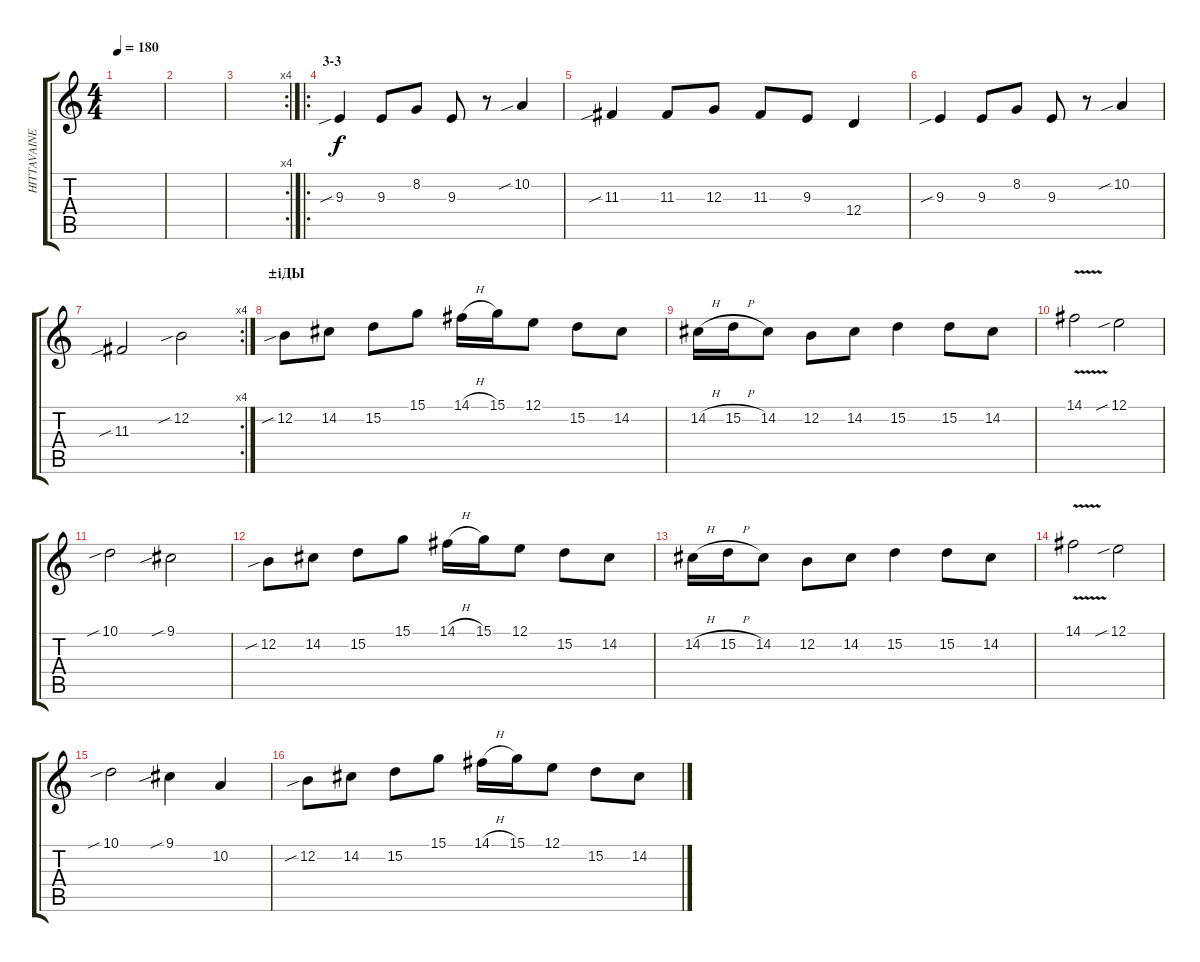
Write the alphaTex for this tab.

\track ("HITTAVAINEN" "HITTAVAINE") {instrument violin}
\staff {score tabs}
\tuning (E4 B3 G3 D3 A2 E2) {hide}
\ts (4 4)
\tempo 180
\clef g2
\ks c
|
|
\rc 4
|
\ro
\section ("" "3-3")
9.3{sib}.4 9.3.8 8.2.8 9.3.8 r.8 10.2{sib}.4 |
11.3{sib}.4 11.3.8 12.3.8 11.3.8 9.3.8 12.4.4 |
9.3{sib}.4 9.3.8 8.2.8 9.3.8 r.8 10.2{sib}.4 |
\rc 4
11.3{sib}.2 12.2{sib}.2 |
\section ("" "±іДЫ")
12.2{sib}.8 14.2.8 15.2.8 15.1.8 14.1{h}.16 15.1.16 12.1.8 15.2.8 14.2.8 |
14.2{h}.16 15.2{h}.16 14.2.8 12.2.8 14.2.8 15.2.4 15.2.8 14.2.8 |
14.1{v}.2 12.1{sib}.2 |
10.1{sib}.2 9.1{sib}.2 |
12.2{sib}.8 14.2.8 15.2.8 15.1.8 14.1{h}.16 15.1.16 12.1.8 15.2.8 14.2.8 |
14.2{h}.16 15.2{h}.16 14.2.8 12.2.8 14.2.8 15.2.4 15.2.8 14.2.8 |
14.1{v}.2 12.1{sib}.2 |
10.1{sib}.2 9.1{sib}.4 10.2.4 |
12.2{sib}.8 14.2.8 15.2.8 15.1.8 14.1{h}.16 15.1.16 12.1.8 15.2.8 14.2.8
